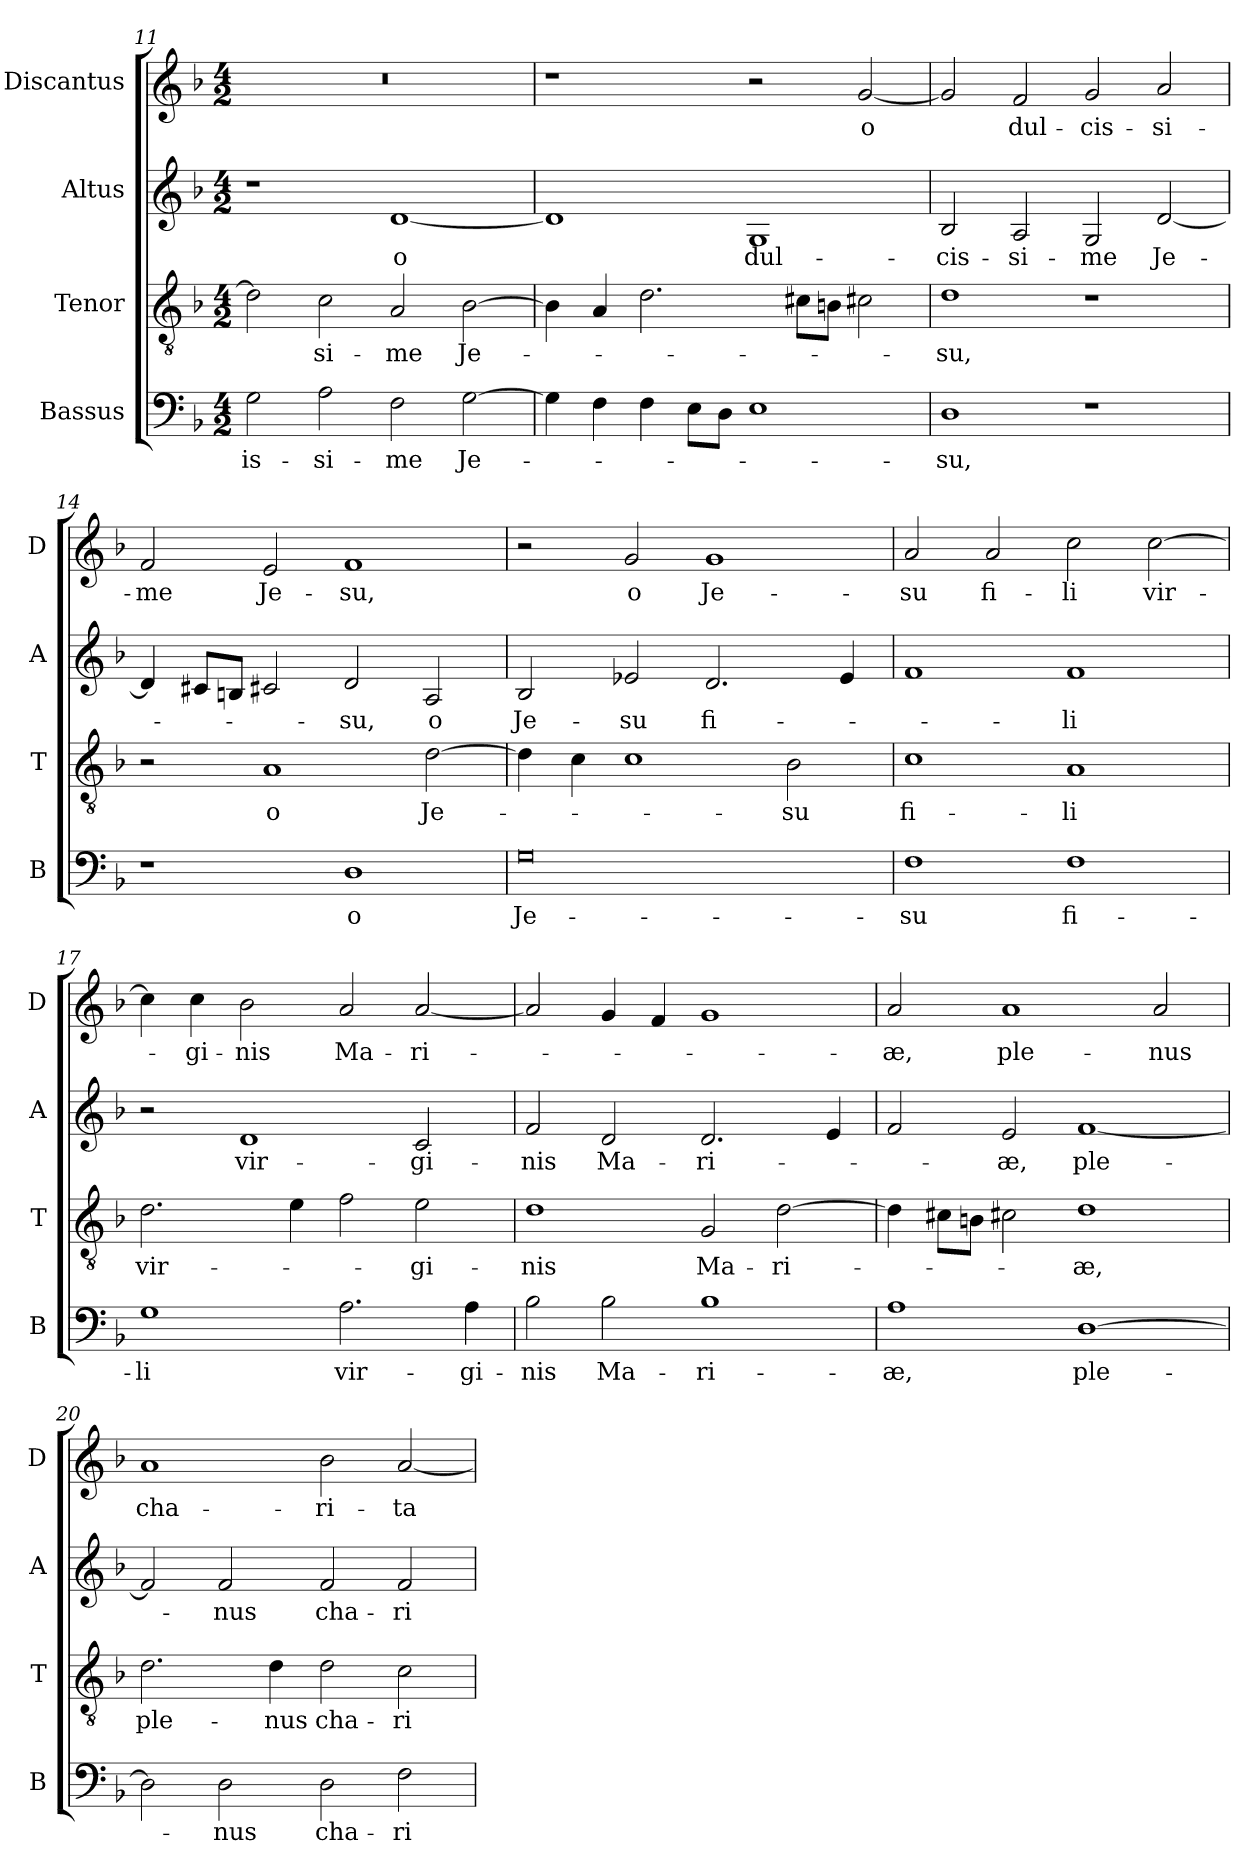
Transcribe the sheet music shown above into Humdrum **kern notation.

**kern	**text	**kern	**text	**kern	**text	**kern	**text
*part4	*part4	*part3	*part3	*part2	*part2	*part1	*part1
*staff4	*staff4	*staff3	*staff3	*staff2	*staff2	*staff1	*staff1
*I"Bassus	*	*I"Tenor	*	*I"Altus	*	*I"Discantus	*
*I'B	*	*I'T	*	*I'A	*	*I'D	*
*clefF4	*	*clefGv2	*	*clefG2	*	*clefG2	*
*k[b-]	*	*k[b-]	*	*k[b-]	*	*k[b-]	*
*F:	*	*F:	*	*F:	*	*F:	*
*M4/2	*	*M4/2	*	*M4/2	*	*M4/2	*
=11	=11	=11	=11	=11	=11	=11	=11
!	!LO:LY:b	!	!	!	!	!	!
2G\	-is-	2d\]	.	1r	.	0r	.
!	!LO:LY:b	!	!LO:LY:b	!	!	!	!
2A\	-si-	2c\	-si-	.	.	.	.
!	!LO:LY:b	!	!LO:LY:b	!	!LO:LY:b	!	!
2F\	-me	2A/	-me	[1d	o	.	.
!	!LO:LY:b	!	!LO:LY:b	!	!	!	!
[2G\	Je-	[2B-\	Je-	.	.	.	.
=12	=12	=12	=12	=12	=12	=12	=12
4G\]	.	4B-\]	.	1d]	.	1r	.
4F\	.	4A/	.	.	.	.	.
4F\	.	2.d\	.	.	.	.	.
8E\L	.	.	.	.	.	.	.
8D\J	.	.	.	.	.	.	.
!	!	!	!	!	!LO:LY:b	!	!
1E	.	.	.	1G	dul-	2r	.
.	.	8c#X\L	.	.	.	.	.
.	.	8Bn\J	.	.	.	.	.
!	!	!	!	!	!	!	!LO:LY:b
.	.	2c#X\	.	.	.	[2g/	o
!!LO:PB:g=z
=13	=13	=13	=13	=13	=13	=13	=13
!	!LO:LY:b	!	!LO:LY:b	!	!LO:LY:b	!	!
1D	-su,	1d	-su,	2B-/	-cis-	2g/]	.
!	!	!	!	!	!LO:LY:b	!	!LO:LY:b
.	.	.	.	2A/	-si-	2f/	dul-
!	!	!	!	!	!LO:LY:b	!	!LO:LY:b
1r	.	1r	.	2G/	-me	2g/	-cis-
!	!	!	!	!	!LO:LY:b	!	!LO:LY:b
.	.	.	.	[2d/	Je-	2a/	-si-
=14	=14	=14	=14	=14	=14	=14	=14
!	!	!	!	!	!	!	!LO:LY:b
1r	.	2r	.	4d/]	.	2f/	-me
.	.	.	.	8c#X/L	.	.	.
.	.	.	.	8Bn/J	.	.	.
!	!	!	!LO:LY:b	!	!	!	!LO:LY:b
.	.	1A	o	2c#X/	.	2e/	Je-
!	!LO:LY:b	!	!	!	!LO:LY:b	!	!LO:LY:b
1D	o	.	.	2d/	-su,	1f	-su,
!	!	!	!LO:LY:b	!	!LO:LY:b	!	!
.	.	[2d\	Je-	2A/	o	.	.
=15	=15	=15	=15	=15	=15	=15	=15
!	!LO:LY:b	!	!	!	!LO:LY:b	!	!
0G	Je-	4d\]	.	2B-/	Je-	2r	.
.	.	4c\	.	.	.	.	.
!	!	!	!	!	!LO:LY:b	!	!LO:LY:b
.	.	1c	.	2e-X/	-su	2g/	o
!	!	!	!	!	!LO:LY:b	!	!LO:LY:b
.	.	.	.	2.d/	fi-	1g	Je-
!	!	!	!LO:LY:b	!	!	!	!
.	.	2B-\	-su	.	.	.	.
.	.	.	.	4e-/	.	.	.
=16	=16	=16	=16	=16	=16	=16	=16
!	!LO:LY:b	!	!LO:LY:b	!	!	!	!LO:LY:b
1F	-su	1c	fi-	1f	.	2a/	-su
!	!	!	!	!	!	!	!LO:LY:b
.	.	.	.	.	.	2a/	fi-
!	!LO:LY:b	!	!LO:LY:b	!	!LO:LY:b	!	!LO:LY:b
1F	fi-	1A	-li	1f	-li	2cc\	-li
!	!	!	!	!	!	!	!LO:LY:b
.	.	.	.	.	.	[2cc\	vir-
=17	=17	=17	=17	=17	=17	=17	=17
!	!LO:LY:b	!	!LO:LY:b	!	!	!	!
1G	-li	2.d\	vir-	2r	.	4cc\]	.
!	!	!	!	!	!	!	!LO:LY:b
.	.	.	.	.	.	4cc\	-gi-
!	!	!	!	!	!LO:LY:b	!	!LO:LY:b
.	.	.	.	1d	vir-	2b-\	-nis
.	.	4e\	.	.	.	.	.
!	!LO:LY:b	!	!	!	!	!	!LO:LY:b
2.A\	vir-	2f\	.	.	.	2a/	Ma-
!	!	!	!LO:LY:b	!	!LO:LY:b	!	!LO:LY:b
.	.	2e\	-gi-	2c/	-gi-	[2a/	-ri-
!	!LO:LY:b	!	!	!	!	!	!
4A\	-gi-	.	.	.	.	.	.
!!LO:LB:g=z
=18	=18	=18	=18	=18	=18	=18	=18
!	!LO:LY:b	!	!LO:LY:b	!	!LO:LY:b	!	!
2B-\	-nis	1d	-nis	2f/	-nis	2a/]	.
!	!LO:LY:b	!	!	!	!LO:LY:b	!	!
2B-\	Ma-	.	.	2d/	Ma-	4g/	.
.	.	.	.	.	.	4f/	.
!	!LO:LY:b	!	!LO:LY:b	!	!LO:LY:b	!	!
1B-	-ri-	2G/	Ma-	2.d/	-ri-	1g	.
!	!	!	!LO:LY:b	!	!	!	!
.	.	[2d\	-ri-	.	.	.	.
.	.	.	.	4e/	.	.	.
=19	=19	=19	=19	=19	=19	=19	=19
!	!LO:LY:b	!	!	!	!	!	!LO:LY:b
1A	-æ,	4d\]	.	2f/	.	2a/	-æ,
.	.	8c#X\L	.	.	.	.	.
.	.	8Bn\J	.	.	.	.	.
!	!	!	!	!	!LO:LY:b	!	!LO:LY:b
.	.	2c#X\	.	2e/	-æ,	1a	ple-
!	!LO:LY:b	!	!LO:LY:b	!	!LO:LY:b	!	!
[1D	ple-	1d	-æ,	[1f	ple-	.	.
!	!	!	!	!	!	!	!LO:LY:b
.	.	.	.	.	.	2a/	-nus
=20	=20	=20	=20	=20	=20	=20	=20
!	!	!	!LO:LY:b	!	!	!	!LO:LY:b
2D\]	.	2.d\	ple-	2f/]	.	1a	cha-
!	!LO:LY:b	!	!	!	!LO:LY:b	!	!
2D\	-nus	.	.	2f/	-nus	.	.
!	!	!	!LO:LY:b	!	!	!	!
.	.	4d\	-nus	.	.	.	.
!	!LO:LY:b	!	!LO:LY:b	!	!LO:LY:b	!	!LO:LY:b
2D\	cha-	2d\	cha-	2f/	cha-	2b-\	-ri-
!	!LO:LY:b	!	!LO:LY:b	!	!LO:LY:b	!	!LO:LY:b
2F\	-ri-	2c\	-ri-	2f/	-ri-	[2a/	-ta-
=	=	=	=	=	=	=	=
*-	*-	*-	*-	*-	*-	*-	*-
